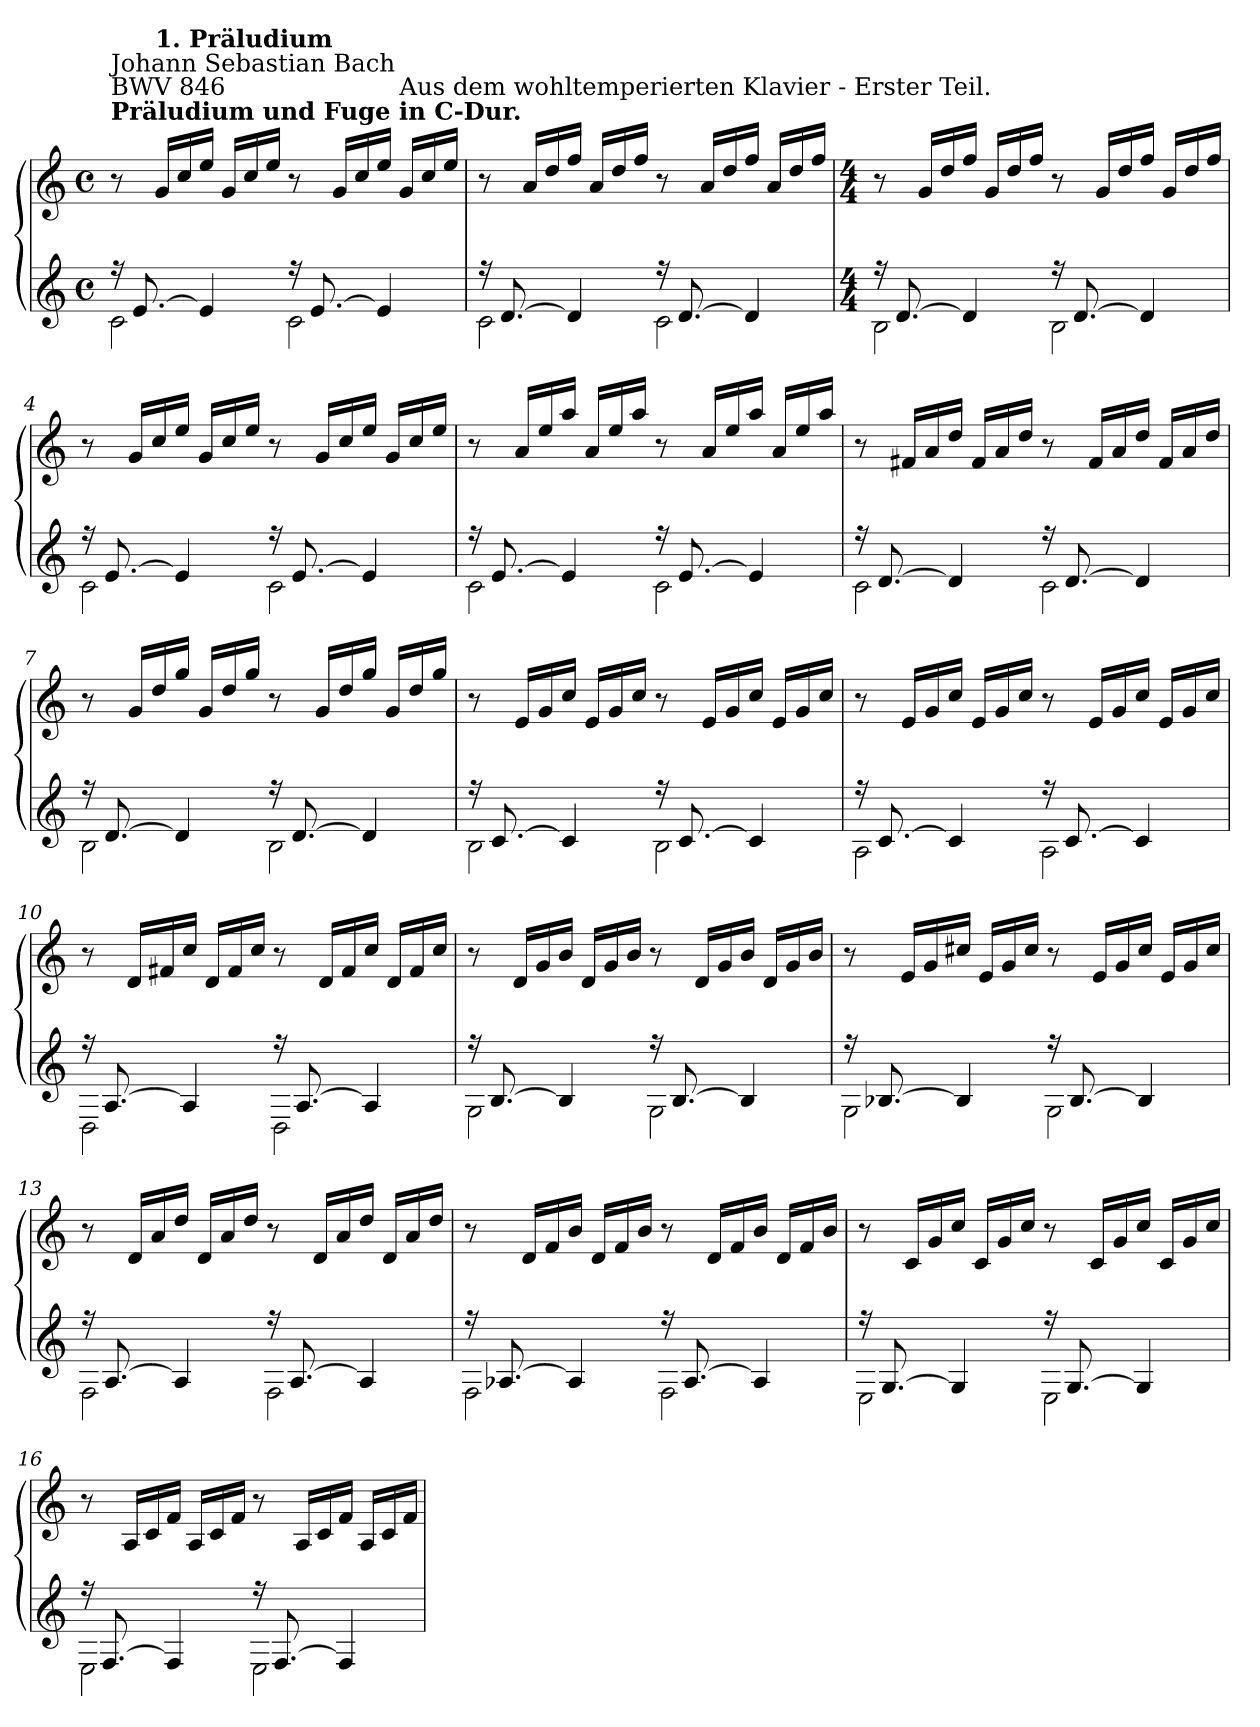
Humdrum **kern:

**kern	**kern
*part1	*part1
*staff2	*staff1
*clefG2	*clefG2
*k[]	*k[]
*C:	*C:
*M4/4	*M4/4
*met(c)	*met(c)
*MM80	*MM80
=1	=1
*^	*
!	!	!LO:TX:a:B:t=Präludium und Fuge in C-Dur.
!	!	!LO:TX:a:t=Johann Sebastian Bach\nBWV 846
16r	2c\	8r
[8.e/	.	.
!	!	!LO:TX:a:B:t=1. Präludium
.	.	16g/LL
.	.	16cc/
4e/]	.	16ee/JJ
.	.	16g/LL
.	.	16cc/
.	.	16ee/JJ
16r	2c\	8r
[8.e/	.	.
.	.	16g/LL
.	.	16cc/
4e/]	.	16ee/JJ
!	!	!LO:TX:a:t=Aus dem wohltemperierten Klavier - Erster Teil.
.	.	16g/LL
.	.	16cc/
.	.	16ee/JJ
=2	=2	=2
16r	2c\	8r
[8.d/	.	.
.	.	16a/LL
.	.	16dd/
4d/]	.	16ff/JJ
.	.	16a/LL
.	.	16dd/
.	.	16ff/JJ
16r	2c\	8r
[8.d/	.	.
.	.	16a/LL
.	.	16dd/
4d/]	.	16ff/JJ
.	.	16a/LL
.	.	16dd/
.	.	16ff/JJ
!!LO:LB:g=z
=3	=3	=3
*M4/4	*	*M4/4
16r	2B\	8r
[8.d/	.	.
.	.	16gLL
.	.	16dd/
4d/]	.	16ff/JJ
.	.	16gLL
.	.	16dd/
.	.	16ff/JJ
16r	2B\	8r
[8.d/	.	.
.	.	16gLL
.	.	16dd/
4d/]	.	16ff/JJ
.	.	16gLL
.	.	16dd/
.	.	16ff/JJ
=4	=4	=4
16r	2c\	8r
[8.e/	.	.
.	.	16g/LL
.	.	16cc/
4e/]	.	16ee/JJ
.	.	16g/LL
.	.	16cc/
.	.	16ee/JJ
16r	2c\	8r
[8.e/	.	.
.	.	16g/LL
.	.	16cc/
4e/]	.	16ee/JJ
.	.	16g/LL
.	.	16cc/
.	.	16ee/JJ
=5	=5	=5
16r	2c\	8r
[8.e/	.	.
.	.	16a/LL
.	.	16ee/
4e/]	.	16aa/JJ
.	.	16a/LL
.	.	16ee/
.	.	16aa/JJ
16r	2c\	8r
[8.e/	.	.
.	.	16a/LL
.	.	16ee/
4e/]	.	16aa/JJ
.	.	16a/LL
.	.	16ee/
.	.	16aa/JJ
!!LO:LB:g=z
=6	=6	=6
16r	2c\	8r
[8.d/	.	.
.	.	16f#XLL
.	.	16a
4d/]	.	16ddJJ
.	.	16f#LL
.	.	16a
.	.	16ddJJ
16r	2c\	8r
[8.d/	.	.
.	.	16f#LL
.	.	16a
4d/]	.	16ddJJ
.	.	16f#LL
.	.	16a
.	.	16ddJJ
=7	=7	=7
16r	2B\	8r
[8.d/	.	.
.	.	16g/LL
.	.	16dd/
4d/]	.	16gg/JJ
.	.	16g/LL
.	.	16dd/
.	.	16gg/JJ
16r	2B\	8r
[8.d/	.	.
.	.	16g/LL
.	.	16dd/
4d/]	.	16gg/JJ
.	.	16g/LL
.	.	16dd/
.	.	16gg/JJ
=8	=8	=8
16r	2B\	8r
[8.c/	.	.
.	.	16eLL
.	.	16g
4c/]	.	16ccJJ
.	.	16eLL
.	.	16g
.	.	16ccJJ
16r	2B\	8r
[8.c/	.	.
.	.	16eLL
.	.	16g
4c/]	.	16ccJJ
.	.	16eLL
.	.	16g
.	.	16ccJJ
!!LO:LB:g=z
=9	=9	=9
16r	2A\	8r
[8.c/	.	.
.	.	16eLL
.	.	16g
4c/]	.	16ccJJ
.	.	16eLL
.	.	16g
.	.	16ccJJ
16r	2A\	8r
[8.c/	.	.
.	.	16eLL
.	.	16g
4c/]	.	16ccJJ
.	.	16eLL
.	.	16g
.	.	16ccJJ
=10	=10	=10
16r	2D\	8r
[8.A/	.	.
.	.	16dLL
.	.	16f#X
4A/]	.	16ccJJ
.	.	16dLL
.	.	16f#
.	.	16ccJJ
16r	2D\	8r
[8.A/	.	.
.	.	16dLL
.	.	16f#
4A/]	.	16ccJJ
.	.	16dLL
.	.	16f#
.	.	16ccJJ
=11	=11	=11
16r	2G\	8r
[8.B/	.	.
.	.	16dLL
.	.	16g
4B/]	.	16bJJ
.	.	16dLL
.	.	16g
.	.	16bJJ
16r	2G\	8r
[8.B/	.	.
.	.	16dLL
.	.	16g
4B/]	.	16bJJ
.	.	16dLL
.	.	16g
.	.	16bJJ
!!LO:LB:g=z
=12	=12	=12
16r	2G\	8r
[8.B-X/	.	.
.	.	16eLL
.	.	16g
4B-/]	.	16cc#XJJ
.	.	16eLL
.	.	16g
.	.	16cc#JJ
16r	2G\	8r
[8.B-/	.	.
.	.	16eLL
.	.	16g
4B-/]	.	16cc#JJ
.	.	16eLL
.	.	16g
.	.	16cc#JJ
=13	=13	=13
16r	2F\	8r
[8.A/	.	.
.	.	16dLL
.	.	16a
4A/]	.	16ddJJ
.	.	16dLL
.	.	16a
.	.	16ddJJ
16r	2F\	8r
[8.A/	.	.
.	.	16dLL
.	.	16a
4A/]	.	16ddJJ
.	.	16dLL
.	.	16a
.	.	16ddJJ
=14	=14	=14
16r	2F\	8r
[8.A-X/	.	.
.	.	16dLL
.	.	16f
4A-/]	.	16bJJ
.	.	16dLL
.	.	16f
.	.	16bJJ
16r	2F\	8r
[8.A-/	.	.
.	.	16dLL
.	.	16f
4A-/]	.	16bJJ
.	.	16dLL
.	.	16f
.	.	16bJJ
!!LO:LB:g=z
=15	=15	=15
16r	2E\	8r
[8.G/	.	.
.	.	16cLL
.	.	16g
4G/]	.	16ccJJ
.	.	16cLL
.	.	16g
.	.	16ccJJ
16r	2E\	8r
[8.G/	.	.
.	.	16cLL
.	.	16g
4G/]	.	16ccJJ
.	.	16cLL
.	.	16g
.	.	16ccJJ
=16	=16	=16
16r	2E\	8r
[8.F/	.	.
.	.	16ALL
.	.	16c
4F/]	.	16fJJ
.	.	16ALL
.	.	16c
.	.	16fJJ
16r	2E\	8r
[8.F/	.	.
.	.	16ALL
.	.	16c
4F/]	.	16fJJ
.	.	16ALL
.	.	16c
.	.	16fJJ
*v	*v	*
=	=
*-	*-
